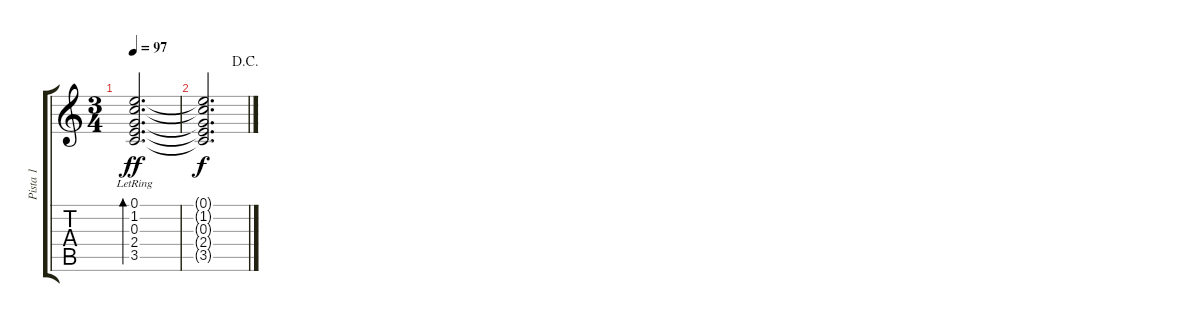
\track ("Pista 1" "Pista 1") {instrument acousticguitarsteel}
\staff {score tabs}
\tuning (E4 B3 G3 D3 A2 E2) {hide}
\ts (3 4)
\tempo 97
\clef g2
\ks c
(0.1 1.2{lr} 0.3{lr} 2.4{lr} 3.5{lr}).2{d bd 60 dy ff} |
\jump dacapo
(0.1{t} 1.2{t} 0.3{t} 2.4{t} 3.5{t}).2{d dy f}
